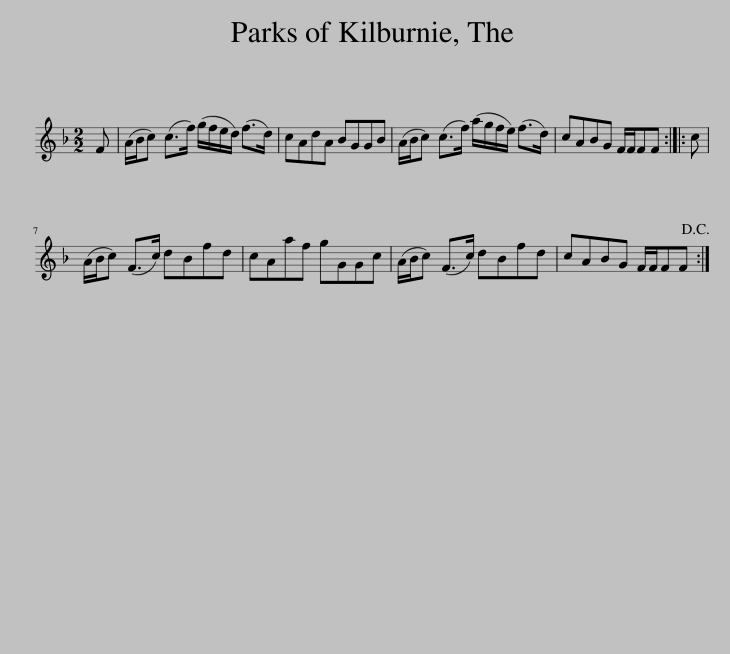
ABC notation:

X:1
L:1/8
M:2/2
I:linebreak $
K:F
V:1 treble
V:1
 F | (A/B/c) (c>f) (g/f/e/d/) (f>d) | cAdA BGGB | (A/B/c) (c>f) (a/g/f/e/) (f>d) | cABG F/F/FF :: %5
 c |$ (A/B/c) (F>c) dBfd | cAaf gGGc | (A/B/c) (F>c) dBfd | cABG F/F/FF!D.C.! :| %10
